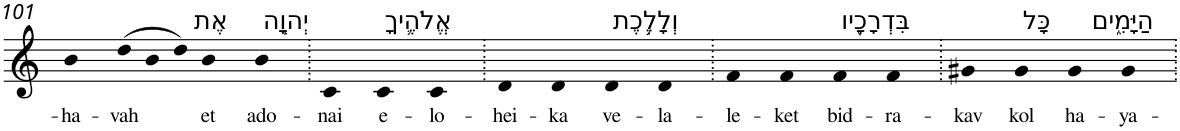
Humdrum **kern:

**kern	**text
*part1	*part1
*staff1	*staff1
*I"Piano	*
*I'Pno	*
!!LO:PB:g=z
*clefG2	*
*k[]	*
=101	=101
!	!LO:LY:b
4b	-ha-
!	!LO:LY:b
(12dd	-vah
12b	.
12dd)	.
!LO:TX:a:t=אֶת	!
!	!LO:LY:b
4b	et
!LO:TX:a:t=יְהוָ֧ה	!
!	!LO:LY:b
4b	ado-
=102.	=102.
!	!LO:LY:b
4c	-nai
!LO:TX:a:t=אֱלֹהֶ֛יךָ	!
!	!LO:LY:b
4c	e-
!	!LO:LY:b
4c	-lo-
=103.	=103.
!	!LO:LY:b
4d	-hei-
!	!LO:LY:b
4d	-ka
!LO:TX:a:t=וְלָלֶ֥כֶת	!
!	!LO:LY:b
4d	ve-
!	!LO:LY:b
4d	-la-
=104.	=104.
!	!LO:LY:b
4f	-le-
!	!LO:LY:b
4f	-ket
!LO:TX:a:t=בִּדְרָכָ֖יו	!
!	!LO:LY:b
4f	bid-
!	!LO:LY:b
4f	-ra-
=105.	=105.
!	!LO:LY:b
4g#X	-kav
!LO:TX:a:t=כָּל	!
!	!LO:LY:b
4g#	kol
!LO:TX:a:t=הַיָּמִ֑ים	!
!	!LO:LY:b
4g#	ha-
!	!LO:LY:b
4g#	-ya-
=.	=.
*-	*-
